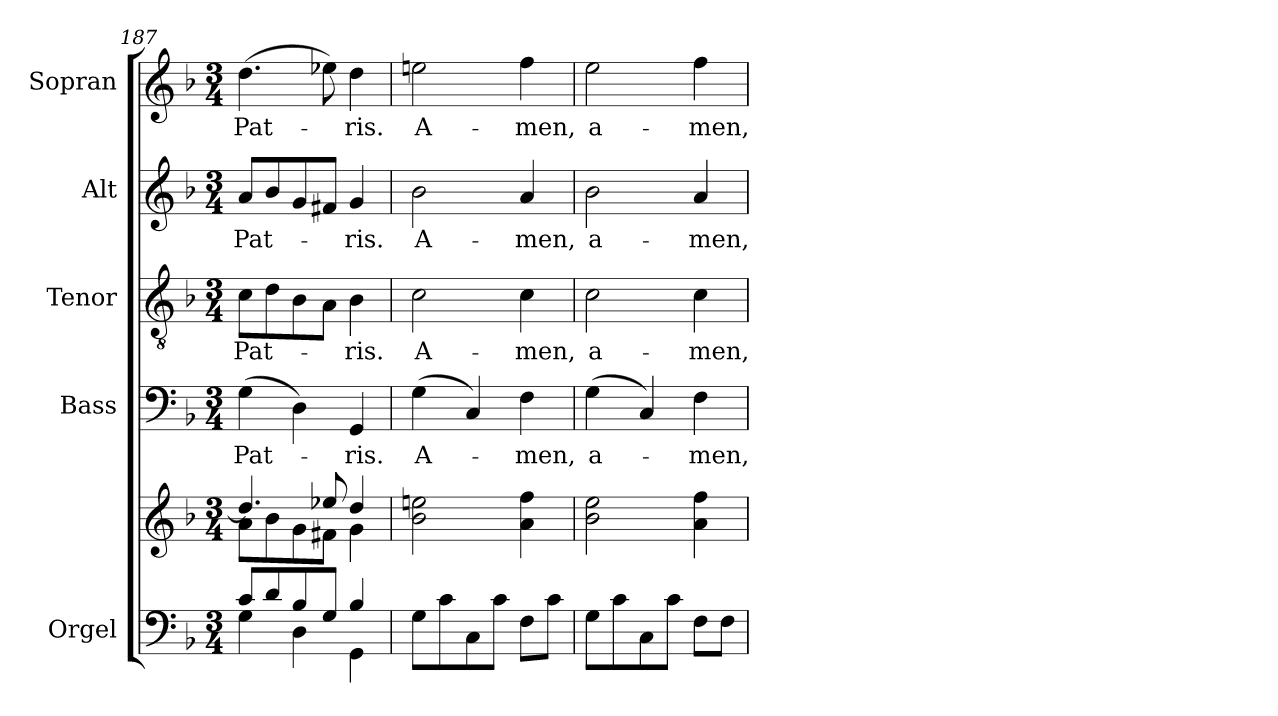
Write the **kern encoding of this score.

**kern	**kern	**kern	**text	**kern	**text	**kern	**text	**kern	**text
*part5	*part5	*part4	*part4	*part3	*part3	*part2	*part2	*part1	*part1
*staff6	*staff5	*staff4	*staff4	*staff3	*staff3	*staff2	*staff2	*staff1	*staff1
*I"Orgel	*	*I"Bass	*	*I"Tenor	*	*I"Alt	*	*I"Sopran	*
*I'Org.	*	*I'B.	*	*I'T.	*	*I'A.	*	*I'S.	*
*clefF4	*clefG2	*clefF4	*	*clefGv2	*	*clefG2	*	*clefG2	*
*k[b-]	*k[b-]	*k[b-]	*	*k[b-]	*	*k[b-]	*	*k[b-]	*
*F:	*F:	*F:	*	*F:	*	*F:	*	*F:	*
*M3/4	*M3/4	*M3/4	*	*M3/4	*	*M3/4	*	*M3/4	*
=187	=187	=187	=187	=187	=187	=187	=187	=187	=187
*^	*^	*	*	*	*	*	*	*	*
!	!	!	!	!	!LO:LY:b	!	!LO:LY:b	!	!LO:LY:b	!	!LO:LY:b
8c/L	4G\	4.dd/]	8a\L	(>4G\	Pat-	8c\L	Pat-	8a/L	Pat-	(>4.dd\	Pat-
8d/	.	.	8b-\	.	.	8d\	.	8b-/	.	.	.
8B-/	4D\	.	8g\	4D\)	.	8B-\	.	8g/	.	.	.
8G/J	.	8ee-X/	8f#X\J	.	.	8A\J	.	8f#X/J	.	8ee-X\)	.
!	!	!	!	!	!LO:LY:b	!	!LO:LY:b	!	!LO:LY:b	!	!LO:LY:b
4B-/	4GG\	4dd/	4g\	4GG/	-ris.	4B-\	-ris.	4g/	-ris.	4dd\	-ris.
=188	=188	=188	=188	=188	=188	=188	=188	=188	=188	=188	=188
!	!	!	!	!	!LO:LY:b	!	!LO:LY:b	!	!LO:LY:b	!	!LO:LY:b
*v	*v	*	*	*	*	*	*	*	*	*	*
*	*v	*v	*	*	*	*	*	*	*	*
8G\L	2b-\ 2een\	(>4G\	A-	2c\	A-	2b-\	A-	2een\	A-
8c\	.	.	.	.	.	.	.	.	.
8C\	.	4C/)	.	.	.	.	.	.	.
8c\J	.	.	.	.	.	.	.	.	.
!	!	!	!LO:LY:b	!	!LO:LY:b	!	!LO:LY:b	!	!LO:LY:b
8F\L	4a\ 4ff\	4F\	-men,	4c\	-men,	4a/	-men,	4ff\	-men,
8c\J	.	.	.	.	.	.	.	.	.
=189	=189	=189	=189	=189	=189	=189	=189	=189	=189
!	!	!	!LO:LY:b	!	!LO:LY:b	!	!LO:LY:b	!	!LO:LY:b
8G\L	2b-\ 2ee\	(>4G\	a-	2c\	a-	2b-\	a-	2ee\	a-
8c\	.	.	.	.	.	.	.	.	.
8C\	.	4C/)	.	.	.	.	.	.	.
8c\J	.	.	.	.	.	.	.	.	.
!	!	!	!LO:LY:b	!	!LO:LY:b	!	!LO:LY:b	!	!LO:LY:b
8F\L	4a\ 4ff\	4F\	-men,	4c\	-men,	4a/	-men,	4ff\	-men,
8F\J	.	.	.	.	.	.	.	.	.
=	=	=	=	=	=	=	=	=	=
*-	*-	*-	*-	*-	*-	*-	*-	*-	*-
